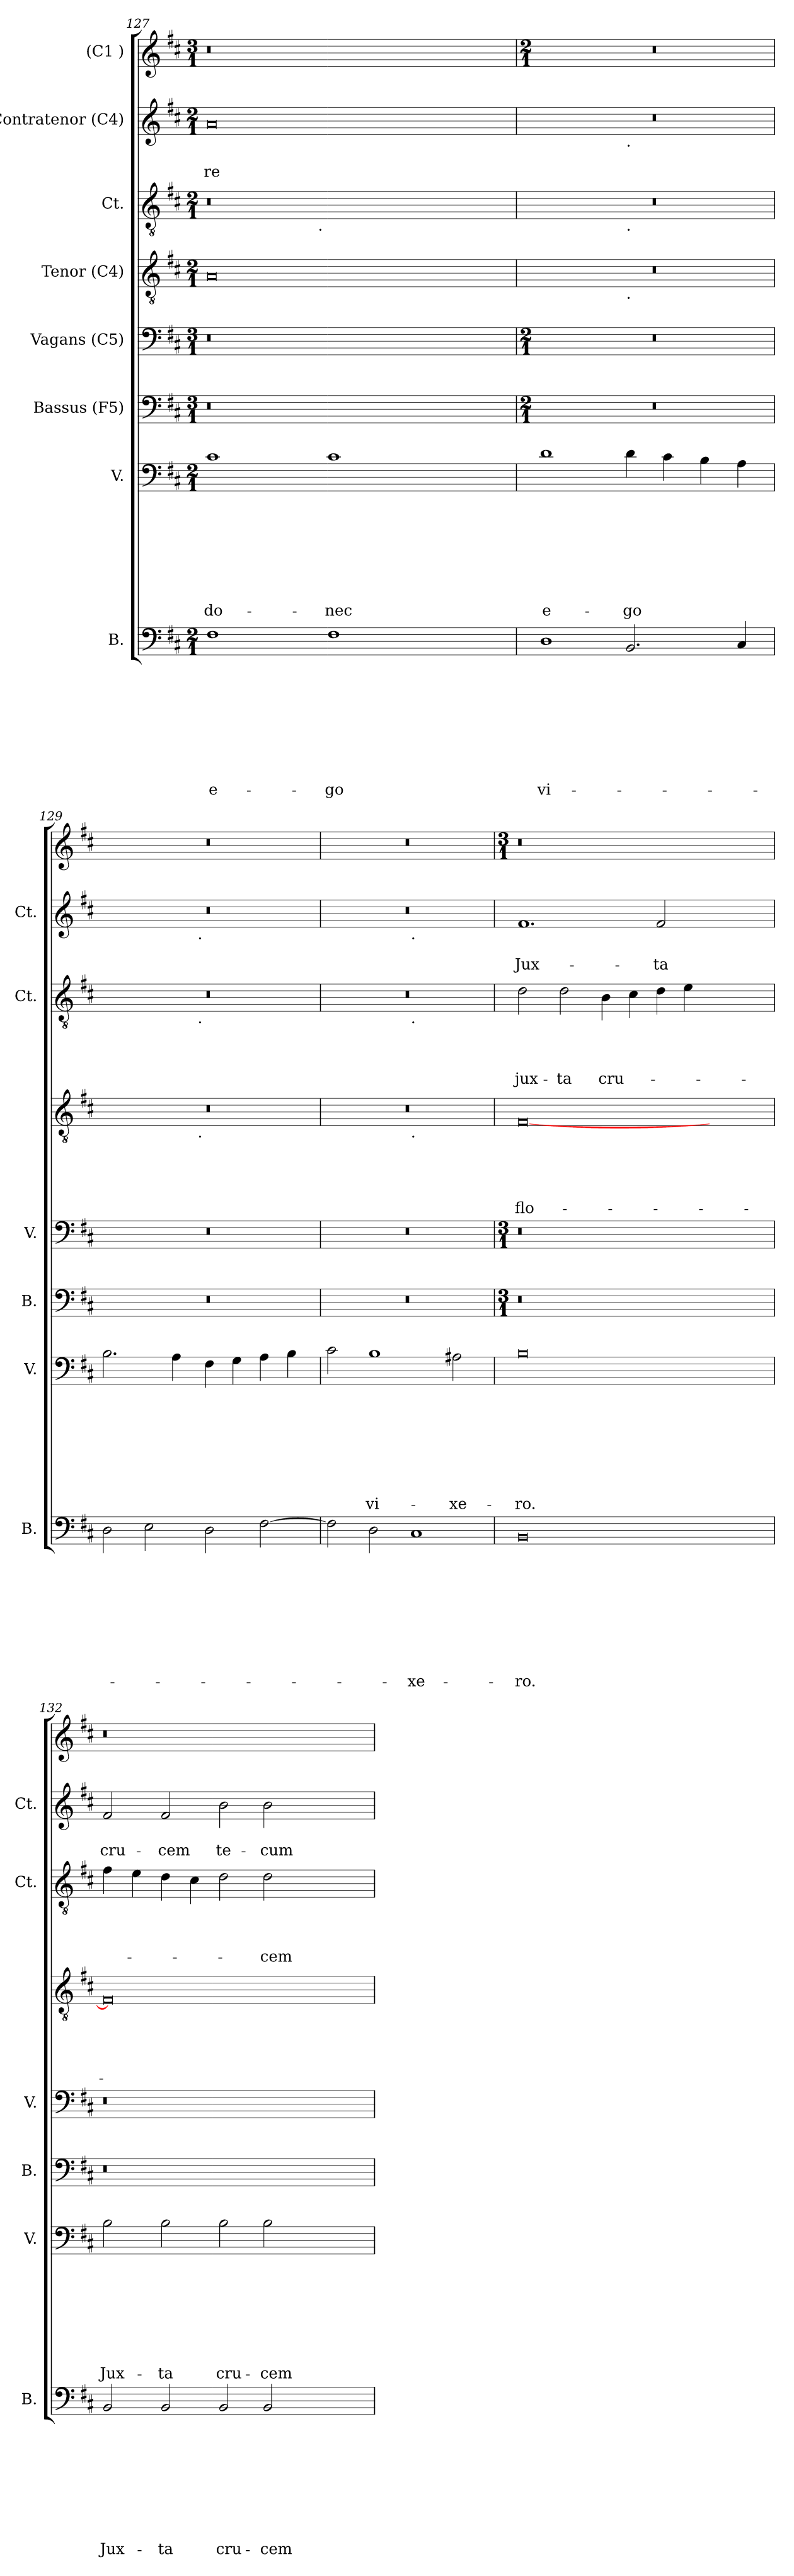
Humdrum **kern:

**kern	**text	**text	**text	**text	**text	**text	**text	**text	**text	**kern	**text	**text	**text	**text	**text	**text	**text	**text	**kern	**kern	**kern	**text	**text	**text	**text	**text	**kern	**text	**text	**text	**text	**kern	**text	**text	**kern
*part8	*part8	*part8	*part8	*part8	*part8	*part8	*part8	*part8	*part8	*part7	*part7	*part7	*part7	*part7	*part7	*part7	*part7	*part7	*part6	*part5	*part4	*part4	*part4	*part4	*part4	*part4	*part3	*part3	*part3	*part3	*part3	*part2	*part2	*part2	*part1
*staff8	*staff8	*staff8	*staff8	*staff8	*staff8	*staff8	*staff8	*staff8	*staff8	*staff7	*staff7	*staff7	*staff7	*staff7	*staff7	*staff7	*staff7	*staff7	*staff6	*staff5	*staff4	*staff4	*staff4	*staff4	*staff4	*staff4	*staff3	*staff3	*staff3	*staff3	*staff3	*staff2	*staff2	*staff2	*staff1
*I"B.	*	*	*	*	*	*	*	*	*	*I"V.	*	*	*	*	*	*	*	*	*I"Bassus (F5)	*I"Vagans (C5)	*I"Tenor (C4)	*	*	*	*	*	*I"Ct.	*	*	*	*	*I"Contratenor (C4)	*	*	*I"(C1 )
*I'B.	*	*	*	*	*	*	*	*	*	*I'V.	*	*	*	*	*	*	*	*	*I'B.	*I'V.	*	*	*	*	*	*	*I'Ct.	*	*	*	*	*I'Ct.	*	*	*
*clefF4	*	*	*	*	*	*	*	*	*	*clefF4	*	*	*	*	*	*	*	*	*clefF4	*clefF4	*clefGv2	*	*	*	*	*	*clefGv2	*	*	*	*	*clefG2	*	*	*clefG2
*k[f#c#]	*	*	*	*	*	*	*	*	*	*k[f#c#]	*	*	*	*	*	*	*	*	*k[f#c#]	*k[f#c#]	*k[f#c#]	*	*	*	*	*	*k[f#c#]	*	*	*	*	*k[f#c#]	*	*	*k[f#c#]
*D:	*	*	*	*	*	*	*	*	*	*D:	*	*	*	*	*	*	*	*	*D:	*D:	*D:	*	*	*	*	*	*D:	*	*	*	*	*D:	*	*	*D:
*M2/1	*	*	*	*	*	*	*	*	*	*M2/1	*	*	*	*	*	*	*	*	*M3/1	*M3/1	*M2/1	*	*	*	*	*	*M2/1	*	*	*	*	*M2/1	*	*	*M3/1
=127	=127	=127	=127	=127	=127	=127	=127	=127	=127	=127	=127	=127	=127	=127	=127	=127	=127	=127	=127	=127	=127	=127	=127	=127	=127	=127	=127	=127	=127	=127	=127	=127	=127	=127	=127
!	!	!	!	!	!	!	!	!	!LO:LY:b:rj	!	!	!	!	!	!	!	!	!LO:LY:b	!	!	!	!	!	!	!	!	!	!	!	!	!	!	!	!LO:LY:b:rj	!
*	*	*	*	*	*	*	*	*	*	*	*	*	*	*	*	*	*	*	*	*	*	*	*	*	*	*	*^	*	*	*	*	*	*	*	*
1F#	.	.	.	.	.	.	.	.	e-	1c#	.	.	.	.	.	.	.	do-	0.r	0.r	0A	.	.	.	.	.	0r	2ryy	.	.	.	.	0a	.	-re	0.r
.	.	.	.	.	.	.	.	.	.	.	.	.	.	.	.	.	.	.	.	.	.	.	.	.	.	.	.	4...ryy	.	.	.	.	.	.	.	.
!	!	!	!	!	!	!	!	!	!	!	!	!	!	!	!	!	!	!	!	!	!	!	!	!	!	!	!	!LO:TX:b:t=.	!	!	!	!	!	!	!	!
.	.	.	.	.	.	.	.	.	.	.	.	.	.	.	.	.	.	.	.	.	.	.	.	.	.	.	.	1ryy	.	.	.	.	.	.	.	.
!	!	!	!	!	!	!	!	!	!LO:LY:b	!	!	!	!	!	!	!	!	!LO:LY:b	!	!	!	!	!	!	!	!	!	!	!	!	!	!	!	!	!	!
1F#	.	.	.	.	.	.	.	.	-go	1c#	.	.	.	.	.	.	.	-nec	.	.	.	.	.	.	.	.	.	.	.	.	.	.	.	.	.	.
.	.	.	.	.	.	.	.	.	.	.	.	.	.	.	.	.	.	.	.	.	.	.	.	.	.	.	.	1ryy	.	.	.	.	.	.	.	.
1ryy	.	.	.	.	.	.	.	.	.	1ryy	.	.	.	.	.	.	.	.	.	.	1ryy	.	.	.	.	.	1ryy	.	.	.	.	.	1ryy	.	.	.
.	.	.	.	.	.	.	.	.	.	.	.	.	.	.	.	.	.	.	.	.	.	.	.	.	.	.	.	32ryy	.	.	.	.	.	.	.	.
=128	=128	=128	=128	=128	=128	=128	=128	=128	=128	=128	=128	=128	=128	=128	=128	=128	=128	=128	=128	=128	=128	=128	=128	=128	=128	=128	=128	=128	=128	=128	=128	=128	=128	=128	=128	=128
*	*	*	*	*	*	*	*	*	*	*	*	*	*	*	*	*	*	*	*M2/1	*M2/1	*	*	*	*	*	*	*	*	*	*	*	*	*	*	*	*M2/1
!	!	!	!	!	!	!	!	!	!LO:LY:b	!	!	!	!	!	!	!	!	!LO:LY:b:rj	!	!	!	!	!	!	!	!	!	!	!	!	!	!	!	!	!	!
*	*	*	*	*	*	*	*	*	*	*	*	*	*	*	*	*	*	*	*	*	*^	*	*	*	*	*	*	*	*	*	*	*	*^	*	*	*
1D	.	.	.	.	.	.	.	.	vi-	1d	.	.	.	.	.	.	.	e-	0r	0r	0r	1ryy	.	.	.	.	.	0r	1ryy	.	.	.	.	0r	1ryy	.	.	0r
!	!	!	!	!	!	!	!	!	!	!	!	!	!	!	!	!	!	!	!	!	!	!	!	!	!	!	!	!	!	!	!	!	!	!	!LO:TX:b:t=.	!	!	!
!	!	!	!	!	!	!	!	!	!	!	!	!	!	!	!	!	!	!	!	!	!	!	!	!	!	!	!	!	!LO:TX:b:t=.	!	!	!	!	!	!	!	!	!
!	!	!	!	!	!	!	!	!	!	!	!	!	!	!	!	!	!	!	!	!	!	!LO:TX:b:t=.	!	!	!	!	!	!	!	!	!	!	!	!	!	!	!	!
!	!	!	!	!	!	!	!	!	!	!	!	!	!	!	!	!	!	!LO:LY:b	!	!	!	!	!	!	!	!	!	!	!	!	!	!	!	!	!	!	!	!
2.BB/	.	.	.	.	.	.	.	.	.	4d\	.	.	.	.	.	.	.	-go	.	.	.	1ryy	.	.	.	.	.	.	1ryy	.	.	.	.	.	1ryy	.	.	.
.	.	.	.	.	.	.	.	.	.	4c#\	.	.	.	.	.	.	.	.	.	.	.	.	.	.	.	.	.	.	.	.	.	.	.	.	.	.	.	.
.	.	.	.	.	.	.	.	.	.	4B\	.	.	.	.	.	.	.	.	.	.	.	.	.	.	.	.	.	.	.	.	.	.	.	.	.	.	.	.
4C#/	.	.	.	.	.	.	.	.	.	4A\	.	.	.	.	.	.	.	.	.	.	.	.	.	.	.	.	.	.	.	.	.	.	.	.	.	.	.	.
=129	=129	=129	=129	=129	=129	=129	=129	=129	=129	=129	=129	=129	=129	=129	=129	=129	=129	=129	=129	=129	=129	=129	=129	=129	=129	=129	=129	=129	=129	=129	=129	=129	=129	=129	=129	=129	=129	=129
2D\	.	.	.	.	.	.	.	.	.	2.B\	.	.	.	.	.	.	.	.	0r	0r	0r	2ryy	.	.	.	.	.	0r	2ryy	.	.	.	.	0r	2ryy	.	.	0r
2E\	.	.	.	.	.	.	.	.	.	.	.	.	.	.	.	.	.	.	.	.	.	4...ryy	.	.	.	.	.	.	4...ryy	.	.	.	.	.	4...ryy	.	.	.
.	.	.	.	.	.	.	.	.	.	4A\	.	.	.	.	.	.	.	.	.	.	.	.	.	.	.	.	.	.	.	.	.	.	.	.	.	.	.	.
!	!	!	!	!	!	!	!	!	!	!	!	!	!	!	!	!	!	!	!	!	!	!	!	!	!	!	!	!	!	!	!	!	!	!	!LO:TX:b:t=.	!	!	!
!	!	!	!	!	!	!	!	!	!	!	!	!	!	!	!	!	!	!	!	!	!	!	!	!	!	!	!	!	!LO:TX:b:t=.	!	!	!	!	!	!	!	!	!
!	!	!	!	!	!	!	!	!	!	!	!	!	!	!	!	!	!	!	!	!	!	!LO:TX:b:t=.	!	!	!	!	!	!	!	!	!	!	!	!	!	!	!	!
.	.	.	.	.	.	.	.	.	.	.	.	.	.	.	.	.	.	.	.	.	.	1ryy	.	.	.	.	.	.	1ryy	.	.	.	.	.	1ryy	.	.	.
2D\	.	.	.	.	.	.	.	.	.	4F#\	.	.	.	.	.	.	.	.	.	.	.	.	.	.	.	.	.	.	.	.	.	.	.	.	.	.	.	.
.	.	.	.	.	.	.	.	.	.	4G\	.	.	.	.	.	.	.	.	.	.	.	.	.	.	.	.	.	.	.	.	.	.	.	.	.	.	.	.
[<2F#\	.	.	.	.	.	.	.	.	.	4A\	.	.	.	.	.	.	.	.	.	.	.	.	.	.	.	.	.	.	.	.	.	.	.	.	.	.	.	.
.	.	.	.	.	.	.	.	.	.	4B\	.	.	.	.	.	.	.	.	.	.	.	.	.	.	.	.	.	.	.	.	.	.	.	.	.	.	.	.
.	.	.	.	.	.	.	.	.	.	.	.	.	.	.	.	.	.	.	.	.	.	32ryy	.	.	.	.	.	.	32ryy	.	.	.	.	.	32ryy	.	.	.
!!LO:LB:g=z
=130	=130	=130	=130	=130	=130	=130	=130	=130	=130	=130	=130	=130	=130	=130	=130	=130	=130	=130	=130	=130	=130	=130	=130	=130	=130	=130	=130	=130	=130	=130	=130	=130	=130	=130	=130	=130	=130	=130
2F#\]	.	.	.	.	.	.	.	.	.	2c#\	.	.	.	.	.	.	.	.	0r	0r	0r	1ryy	.	.	.	.	.	0r	1ryy	.	.	.	.	0r	1ryy	.	.	0r
!	!	!	!	!	!	!	!	!	!	!	!	!	!	!	!	!	!	!LO:LY:b	!	!	!	!	!	!	!	!	!	!	!	!	!	!	!	!	!	!	!	!
2D\	.	.	.	.	.	.	.	.	.	1B	.	.	.	.	.	.	.	vi-	.	.	.	.	.	.	.	.	.	.	.	.	.	.	.	.	.	.	.	.
!	!	!	!	!	!	!	!	!	!	!	!	!	!	!	!	!	!	!	!	!	!	!	!	!	!	!	!	!	!	!	!	!	!	!	!LO:TX:b:t=.	!	!	!
!	!	!	!	!	!	!	!	!	!	!	!	!	!	!	!	!	!	!	!	!	!	!	!	!	!	!	!	!	!LO:TX:b:t=.	!	!	!	!	!	!	!	!	!
!	!	!	!	!	!	!	!	!	!	!	!	!	!	!	!	!	!	!	!	!	!	!LO:TX:b:t=.	!	!	!	!	!	!	!	!	!	!	!	!	!	!	!	!
!	!	!	!	!	!	!	!	!	!LO:LY:b	!	!	!	!	!	!	!	!	!	!	!	!	!	!	!	!	!	!	!	!	!	!	!	!	!	!	!	!	!
1C#	.	.	.	.	.	.	.	.	-xe-	.	.	.	.	.	.	.	.	.	.	.	.	1ryy	.	.	.	.	.	.	1ryy	.	.	.	.	.	1ryy	.	.	.
!	!	!	!	!	!	!	!	!	!	!	!	!	!	!	!	!	!	!LO:LY:b	!	!	!	!	!	!	!	!	!	!	!	!	!	!	!	!	!	!	!	!
.	.	.	.	.	.	.	.	.	.	2A#\	.	.	.	.	.	.	.	-xe-	.	.	.	.	.	.	.	.	.	.	.	.	.	.	.	.	.	.	.	.
*	*	*	*	*	*	*	*	*	*	*	*	*	*	*	*	*	*	*	*	*	*v	*v	*	*	*	*	*	*	*	*	*	*	*	*v	*v	*	*	*
*	*	*	*	*	*	*	*	*	*	*	*	*	*	*	*	*	*	*	*	*	*	*	*	*	*	*	*v	*v	*	*	*	*	*	*	*	*
=131	=131	=131	=131	=131	=131	=131	=131	=131	=131	=131	=131	=131	=131	=131	=131	=131	=131	=131	=131	=131	=131	=131	=131	=131	=131	=131	=131	=131	=131	=131	=131	=131	=131	=131	=131
*	*	*	*	*	*	*	*	*	*	*	*	*	*	*	*	*	*	*	*M3/1	*M3/1	*	*	*	*	*	*	*	*	*	*	*	*	*	*	*M3/1
*	*	*	*	*	*	*	*	*	*	*	*	*	*	*	*	*	*	*	*	*	*^	*	*	*	*	*	*^	*	*	*	*	*^	*	*	*
!	!	!	!	!	!	!	!	!	!LO:LY:b	!	!	!	!	!	!	!	!	!LO:LY:b	!	!	!	!	!	!	!	!	!LO:LY:b	!	!	!	!	!	!LO:LY:b	!	!	!	!LO:LY:b	!
*	*	*	*	*	*	*	*	*	*	*	*	*	*	*	*	*	*	*	*	*	*v	*v	*	*	*	*	*	*	*	*	*	*	*	*v	*v	*	*	*
*	*	*	*	*	*	*	*	*	*	*	*	*	*	*	*	*	*	*	*	*	*	*	*	*	*	*	*v	*v	*	*	*	*	*	*	*	*
0BB	.	.	.	.	.	.	.	.	-ro.	0B	.	.	.	.	.	.	.	-ro.	0.r	0.r	[<0F#	.	.	.	.	flo-	2d\	.	.	.	-jux-	1.f#	.	Jux-	0.r
!	!	!	!	!	!	!	!	!	!	!	!	!	!	!	!	!	!	!	!	!	!	!	!	!	!	!	!	!	!	!	!LO:LY:b	!	!	!	!
.	.	.	.	.	.	.	.	.	.	.	.	.	.	.	.	.	.	.	.	.	.	.	.	.	.	.	2d\	.	.	.	-ta	.	.	.	.
!	!	!	!	!	!	!	!	!	!	!	!	!	!	!	!	!	!	!	!	!	!	!	!	!	!	!	!	!	!	!	!LO:LY:b	!	!	!	!
.	.	.	.	.	.	.	.	.	.	.	.	.	.	.	.	.	.	.	.	.	.	.	.	.	.	.	4B\	.	.	.	cru-	.	.	.	.
.	.	.	.	.	.	.	.	.	.	.	.	.	.	.	.	.	.	.	.	.	.	.	.	.	.	.	4c#\	.	.	.	.	.	.	.	.
!	!	!	!	!	!	!	!	!	!	!	!	!	!	!	!	!	!	!	!	!	!	!	!	!	!	!	!	!	!	!	!	!	!	!LO:LY:b	!
.	.	.	.	.	.	.	.	.	.	.	.	.	.	.	.	.	.	.	.	.	.	.	.	.	.	.	4d\	.	.	.	.	2f#/	.	-ta	.
.	.	.	.	.	.	.	.	.	.	.	.	.	.	.	.	.	.	.	.	.	.	.	.	.	.	.	4e\	.	.	.	.	.	.	.	.
1ryy	.	.	.	.	.	.	.	.	.	1ryy	.	.	.	.	.	.	.	.	.	.	1ryy	.	.	.	.	.	1ryy	.	.	.	.	1ryy	.	.	.
=132	=132	=132	=132	=132	=132	=132	=132	=132	=132	=132	=132	=132	=132	=132	=132	=132	=132	=132	=132	=132	=132	=132	=132	=132	=132	=132	=132	=132	=132	=132	=132	=132	=132	=132	=132
!	!	!	!	!	!	!	!	!	!LO:LY:b	!	!	!	!	!	!	!	!	!LO:LY:b	!	!	!	!	!	!	!	!	!	!	!	!	!	!	!	!LO:LY:b	!
2BB/	.	.	.	.	.	.	.	.	Jux-	2B\	.	.	.	.	.	.	.	Jux-	0.r	0.r	0F#]	.	.	.	.	.	4f#\	.	.	.	.	2f#/	.	cru-	0.r
.	.	.	.	.	.	.	.	.	.	.	.	.	.	.	.	.	.	.	.	.	.	.	.	.	.	.	4e\	.	.	.	.	.	.	.	.
!	!	!	!	!	!	!	!	!	!LO:LY:b	!	!	!	!	!	!	!	!	!LO:LY:b	!	!	!	!	!	!	!	!	!	!	!	!	!	!	!	!LO:LY:b	!
2BB/	.	.	.	.	.	.	.	.	-ta	2B\	.	.	.	.	.	.	.	-ta	.	.	.	.	.	.	.	.	4d\	.	.	.	.	2f#/	.	-cem	.
.	.	.	.	.	.	.	.	.	.	.	.	.	.	.	.	.	.	.	.	.	.	.	.	.	.	.	4c#\	.	.	.	.	.	.	.	.
!	!	!	!	!	!	!	!	!	!LO:LY:b	!	!	!	!	!	!	!	!	!LO:LY:b	!	!	!	!	!	!	!	!	!	!	!	!	!	!	!	!LO:LY:b	!
2BB/	.	.	.	.	.	.	.	.	cru-	2B\	.	.	.	.	.	.	.	cru-	.	.	.	.	.	.	.	.	2d\	.	.	.	.	2b\	.	te-	.
!	!	!	!	!	!	!	!	!	!LO:LY:b	!	!	!	!	!	!	!	!	!LO:LY:b	!	!	!	!	!	!	!	!	!	!	!	!	!LO:LY:b	!	!	!LO:LY:b	!
2BB/	.	.	.	.	.	.	.	.	-cem	2B\	.	.	.	.	.	.	.	-cem	.	.	.	.	.	.	.	.	2d\	.	.	.	-cem	2b\	.	-cum	.
1ryy	.	.	.	.	.	.	.	.	.	1ryy	.	.	.	.	.	.	.	.	.	.	1ryy	.	.	.	.	.	1ryy	.	.	.	.	1ryy	.	.	.
=	=	=	=	=	=	=	=	=	=	=	=	=	=	=	=	=	=	=	=	=	=	=	=	=	=	=	=	=	=	=	=	=	=	=	=
*-	*-	*-	*-	*-	*-	*-	*-	*-	*-	*-	*-	*-	*-	*-	*-	*-	*-	*-	*-	*-	*-	*-	*-	*-	*-	*-	*-	*-	*-	*-	*-	*-	*-	*-	*-
